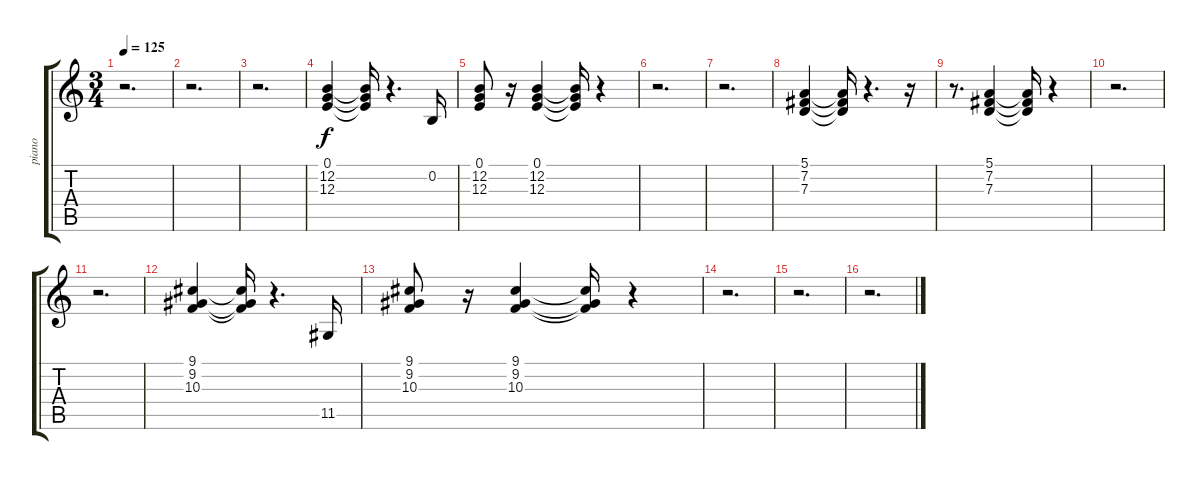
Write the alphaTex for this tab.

\track ("piano" "piano") {instrument electricpiano1}
\staff {score tabs}
\tuning (E4 B3 G3 D3 A2 E2) {hide}
\ts (3 4)
\tempo 125
\clef g2
\ks c
r.2{d dy f} |
r.2{d} |
r.2{d} |
(0.1 12.2 12.3).4{volume 13 balance 8 instrument acousticgrandpiano} (0.1{t} 12.2{t} 12.3{t}).16 r.4{d} 0.2.16 |
(0.1 12.2 12.3).8 r.16 (0.1 12.2 12.3).4 (0.1{t} 12.2{t} 12.3{t}).16 r.4 |
r.2{d} |
r.2{d} |
(5.1 7.2 7.3).4 (5.1{t} 7.2{t} 7.3{t}).16 r.4{d} r.16 |
r.8{d} (5.1 7.2 7.3).4 (5.1{t} 7.2{t} 7.3{t}).16 r.4 |
r.2{d} |
r.2{d} |
(9.1 9.2 10.3).4 (9.1{t} 9.2{t} 10.3{t}).16 r.4{d} 11.5.16 |
(9.1 9.2 10.3).8 r.16 (9.1 9.2 10.3).4 (9.1{t} 9.2{t} 10.3{t}).16 r.4 |
r.2{d} |
r.2{d} |
r.2{d}
